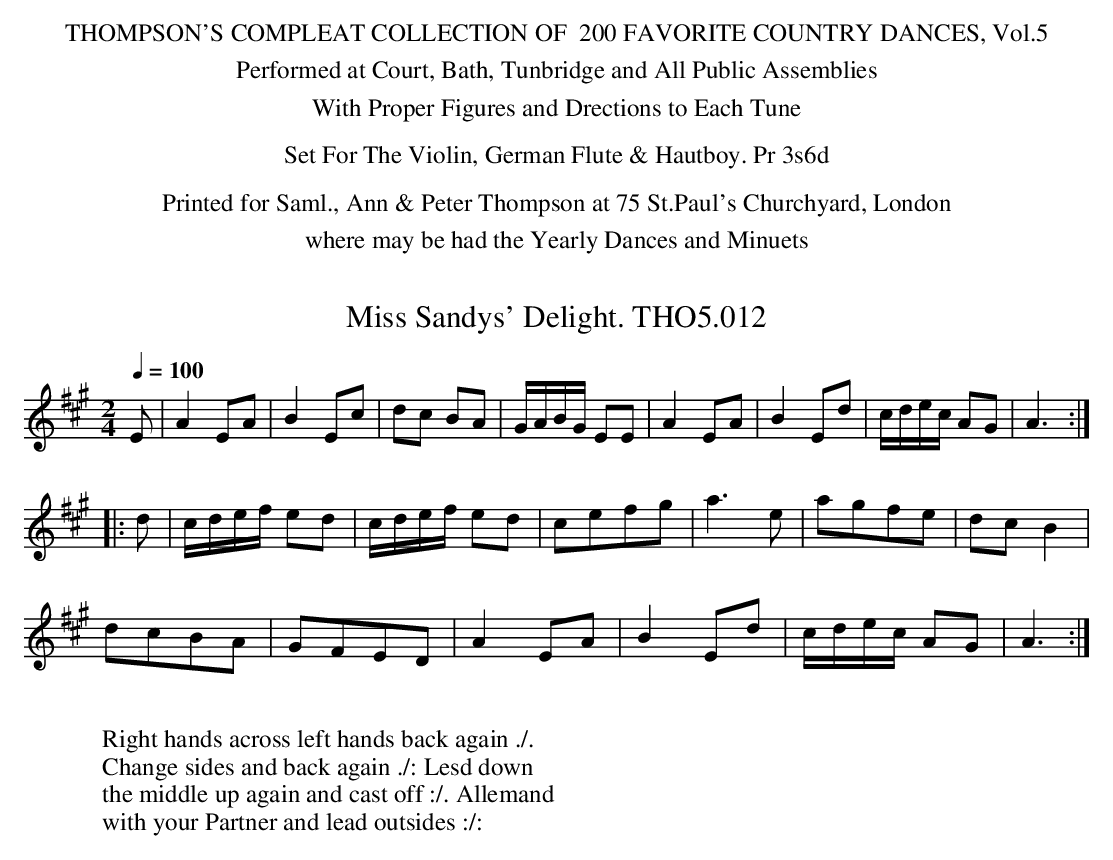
X:1
T:Miss Sandys' Delight. THO5.012
M:2/4
L:1/8
Q:1/4=100
K:A
E|A2 EA|B2 Ec|dc BA|G/A/B/G/ EE|A2 EA|B2 Ed|c/d/e/c/ AG|A3:|
|:d|c/d/e/f/ ed|c/d/e/f/ ed|cefg|a3e|agfe|dc B2|
dcBA|GFED|A2 EA|B2 Ed|c/d/e/c/ AG|A3:|
W:
W:Right hands across left hands back again ./.
W:Change sides and back again ./: Lesd down
W:the middle up again and cast off :/. Allemand
W:with your Partner and lead outsides :/:
